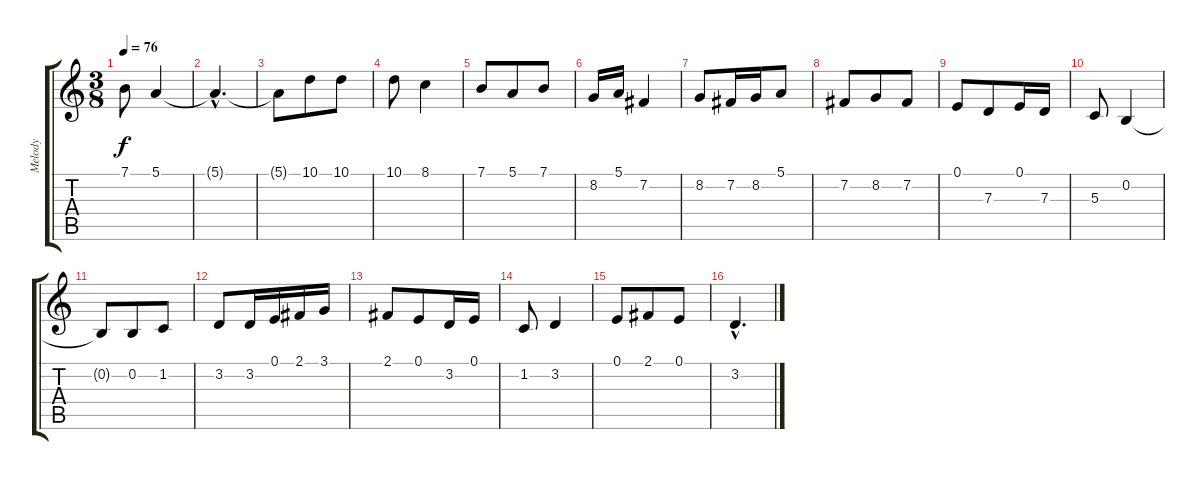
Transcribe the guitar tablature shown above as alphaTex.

\track ("Melody              " "Melody    ") {instrument altosax}
\staff {score tabs}
\tuning (E4 B3 G3 D3 A2 E2) {hide}
\ts (3 8)
\tempo 76
\clef g2
\ks c
7.1.8{dy f} 5.1.4 |
5.1{hac t}.4{d} |
5.1{t}.8 10.1.8 10.1.8 |
10.1.8 8.1.4 |
7.1.8 5.1.8 7.1.8 |
8.2.16 5.1.16 7.2.4 |
8.2.8 7.2.16 8.2.16 5.1.8 |
7.2.8 8.2.8 7.2.8 |
0.1.8 7.3.8 0.1.16 7.3.16 |
5.3.8 0.2.4 |
0.2{t}.8 0.2.8 1.2.8 |
3.2.8 3.2.16 0.1.16 2.1.16 3.1.16 |
2.1.8 0.1.8 3.2.16 0.1.16 |
1.2.8 3.2.4 |
0.1.8 2.1.8 0.1.8 |
3.2{hac}.4{d}
